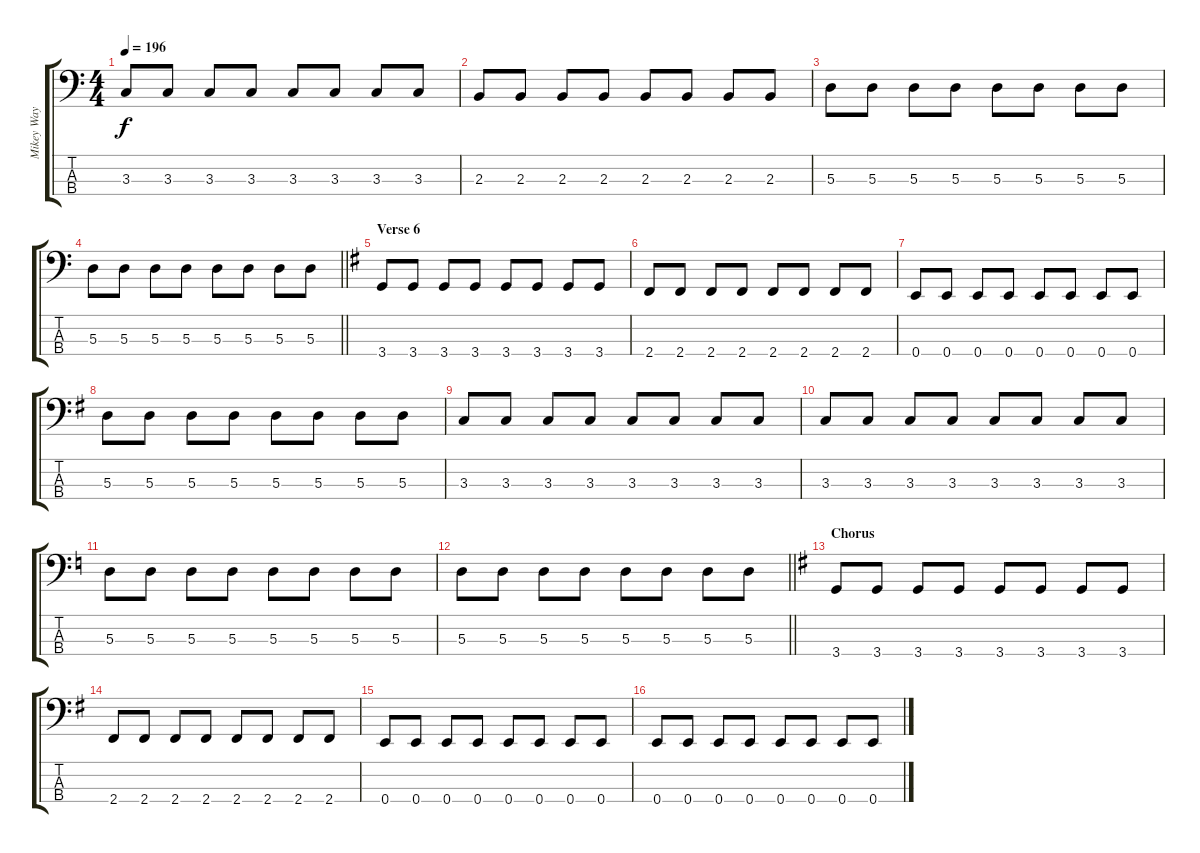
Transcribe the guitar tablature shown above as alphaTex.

\track ("Mikey Way bajo" "Mikey Way ") {instrument electricbasspick}
\staff {score tabs}
\tuning (G2 D2 A1 E1) {hide}
\ts (4 4)
\tempo 196
\clef f4
\ks c
3.3.8{dy f} 3.3.8 3.3.8 3.3.8 3.3.8 3.3.8 3.3.8 3.3.8 |
2.3.8 2.3.8 2.3.8 2.3.8 2.3.8 2.3.8 2.3.8 2.3.8 |
5.3.8 5.3.8 5.3.8 5.3.8 5.3.8 5.3.8 5.3.8 5.3.8 |
\barLineRight lightlight
5.3.8 5.3.8 5.3.8 5.3.8 5.3.8 5.3.8 5.3.8 5.3.8 |
\section ("" "Verse 6")
\ks eminor
3.4.8 3.4.8 3.4.8 3.4.8 3.4.8 3.4.8 3.4.8 3.4.8 |
2.4.8 2.4.8 2.4.8 2.4.8 2.4.8 2.4.8 2.4.8 2.4.8 |
0.4.8 0.4.8 0.4.8 0.4.8 0.4.8 0.4.8 0.4.8 0.4.8 |
5.3.8 5.3.8 5.3.8 5.3.8 5.3.8 5.3.8 5.3.8 5.3.8 |
3.3.8 3.3.8 3.3.8 3.3.8 3.3.8 3.3.8 3.3.8 3.3.8 |
3.3.8 3.3.8 3.3.8 3.3.8 3.3.8 3.3.8 3.3.8 3.3.8 |
\ks c
5.3.8 5.3.8 5.3.8 5.3.8 5.3.8 5.3.8 5.3.8 5.3.8 |
\barLineRight lightlight
5.3.8 5.3.8 5.3.8 5.3.8 5.3.8 5.3.8 5.3.8 5.3.8 |
\section ("" "Chorus")
\ks eminor
3.4.8 3.4.8 3.4.8 3.4.8 3.4.8 3.4.8 3.4.8 3.4.8 |
2.4.8 2.4.8 2.4.8 2.4.8 2.4.8 2.4.8 2.4.8 2.4.8 |
0.4.8 0.4.8 0.4.8 0.4.8 0.4.8 0.4.8 0.4.8 0.4.8 |
0.4.8 0.4.8 0.4.8 0.4.8 0.4.8 0.4.8 0.4.8 0.4.8
